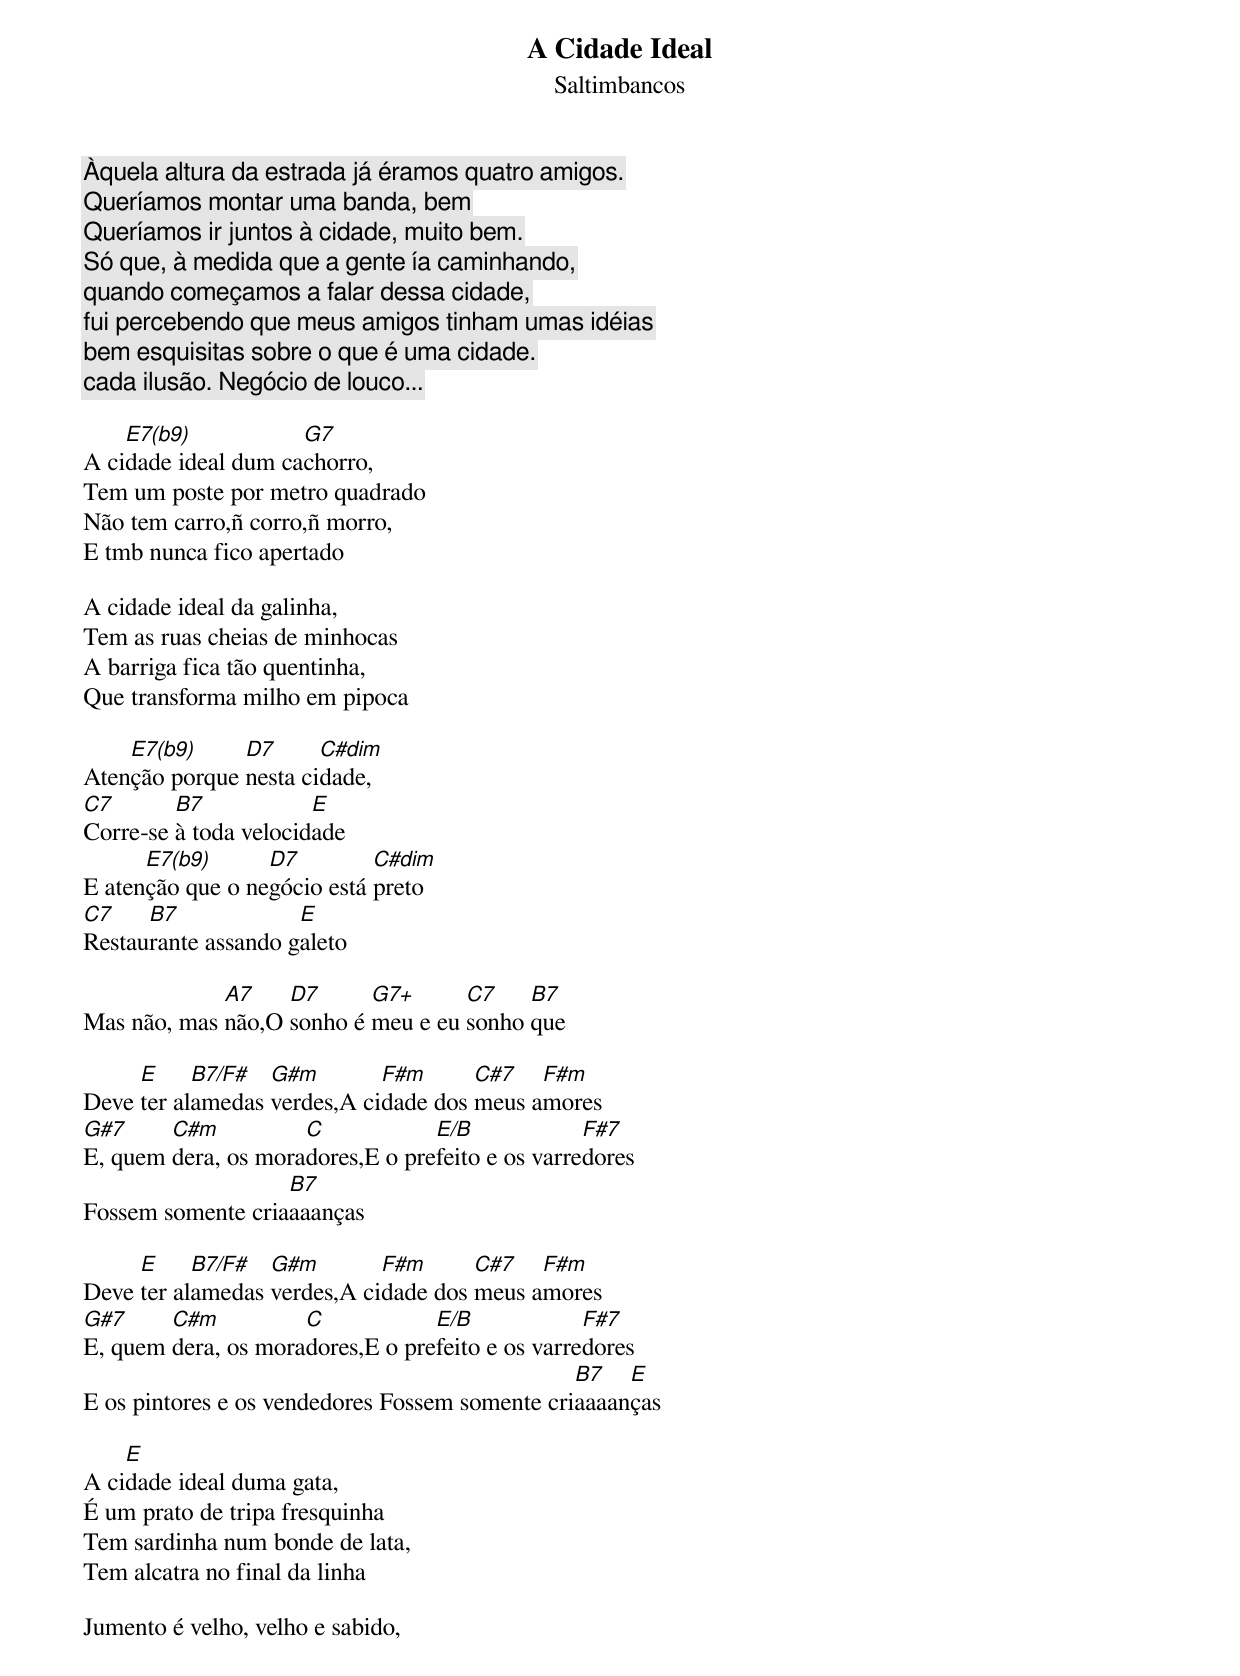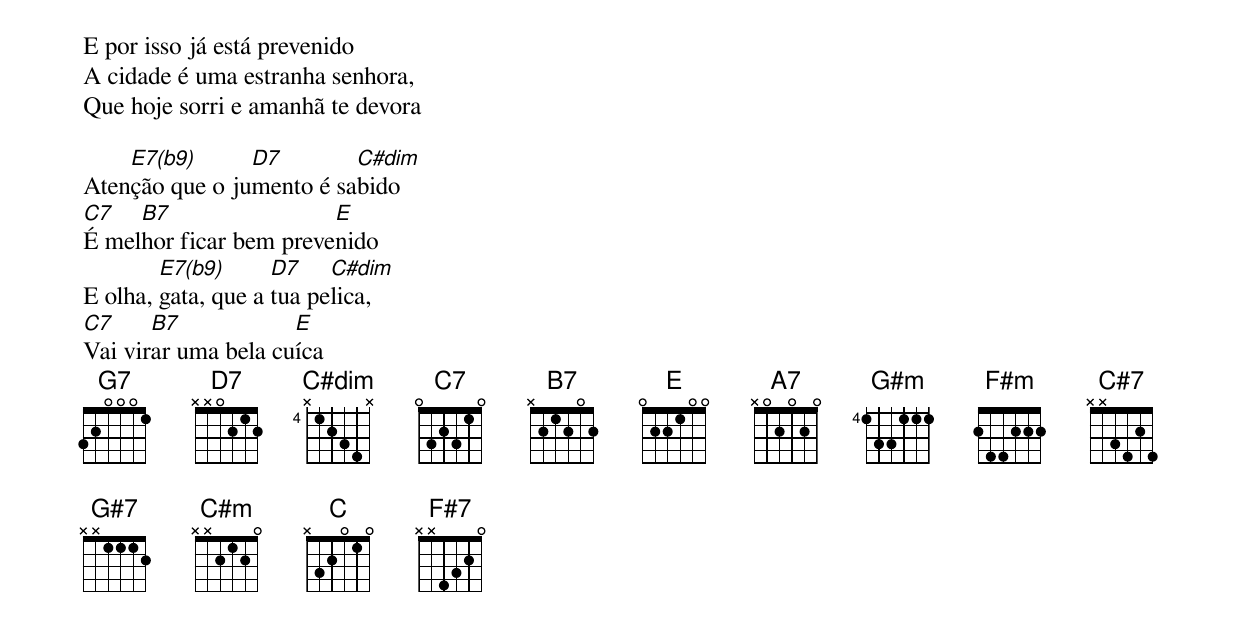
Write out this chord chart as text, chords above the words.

A Cidade Ideal
Saltimbancos

Àquela altura da estrada já éramos quatro amigos.
Queríamos montar uma banda, bem
Queríamos ir juntos à cidade, muito bem.
Só que, à medida que a gente ía caminhando,
quando começamos a falar dessa cidade,
fui percebendo que meus amigos tinham umas idéias
bem esquisitas sobre o que é uma cidade.
cada ilusão. Negócio de louco...

    E7(b9)           G7
A cidade ideal dum cachorro,
Tem um poste por metro quadrado
Não tem carro,ñ corro,ñ morro,
E tmb nunca fico apertado

A cidade ideal da galinha,
Tem as ruas cheias de minhocas
A barriga fica tão quentinha,
Que transforma milho em pipoca

    E7(b9)     D7      C#dim
Atenção porque nesta cidade,
C7       B7            E
Corre-se à toda velocidade
      E7(b9)      D7         C#dim
E atenção que o negócio está preto
C7    B7             E
Restaurante assando galeto

             A7    D7      G7+      C7    B7
Mas não, mas não,O sonho é meu e eu sonho que

     E     B7/F#  G#m        F#m      C#7   F#m
Deve ter alamedas verdes,A cidade dos meus amores
G#7     C#m          C            E/B             F#7
E, quem dera, os moradores,E o prefeito e os varredores
                   B7
Fossem somente criaaaanças

     E     B7/F#  G#m        F#m      C#7   F#m
Deve ter alamedas verdes,A cidade dos meus amores
G#7     C#m          C            E/B             F#7
E, quem dera, os moradores,E o prefeito e os varredores
                                                B7   E
E os pintores e os vendedores Fossem somente criaaaanças

    E
A cidade ideal duma gata,
É um prato de tripa fresquinha
Tem sardinha num bonde de lata,
Tem alcatra no final da linha

Jumento é velho, velho e sabido,
E por isso já está prevenido
A cidade é uma estranha senhora,
Que hoje sorri e amanhã te devora

    E7(b9)      D7        C#dim
Atenção que o jumento é sabido
C7   B7                 E
É melhor ficar bem prevenido
        E7(b9)      D7    C#dim
E olha, gata, que a tua pelica,
C7     B7            E
Vai virar uma bela cuíca
